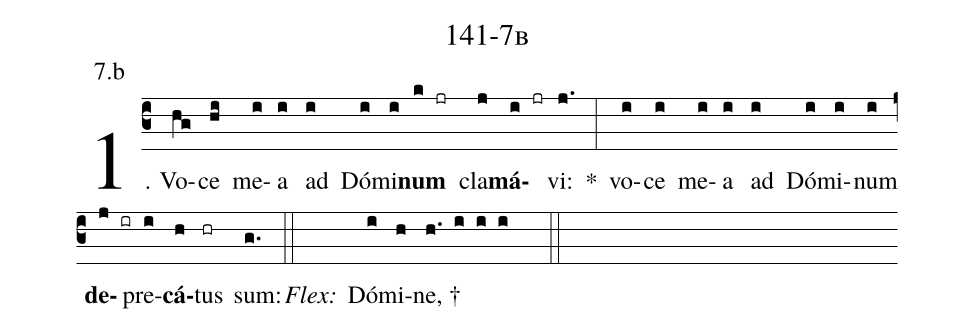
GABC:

name: 141-7b;
annotation: 7.b;
%%
(c3)1. Vo(hg)ce(hi) me(i)a(i) ad(i) Dó(i)mi(i)<b>num</b>(k jr) cla(j)<b>má</b>(i jr)vi:(j.) *(:) vo(i)ce(i) me(i)a(i) ad(i) Dó(i)mi(i)num(i) <b>de</b>(j ir)pre(i)<b>cá</b>(h)tus(hr) sum:(g.) (::)
<i>Flex:</i>()  Dó(i)mi(h)ne, †(h. i i i  ::)
